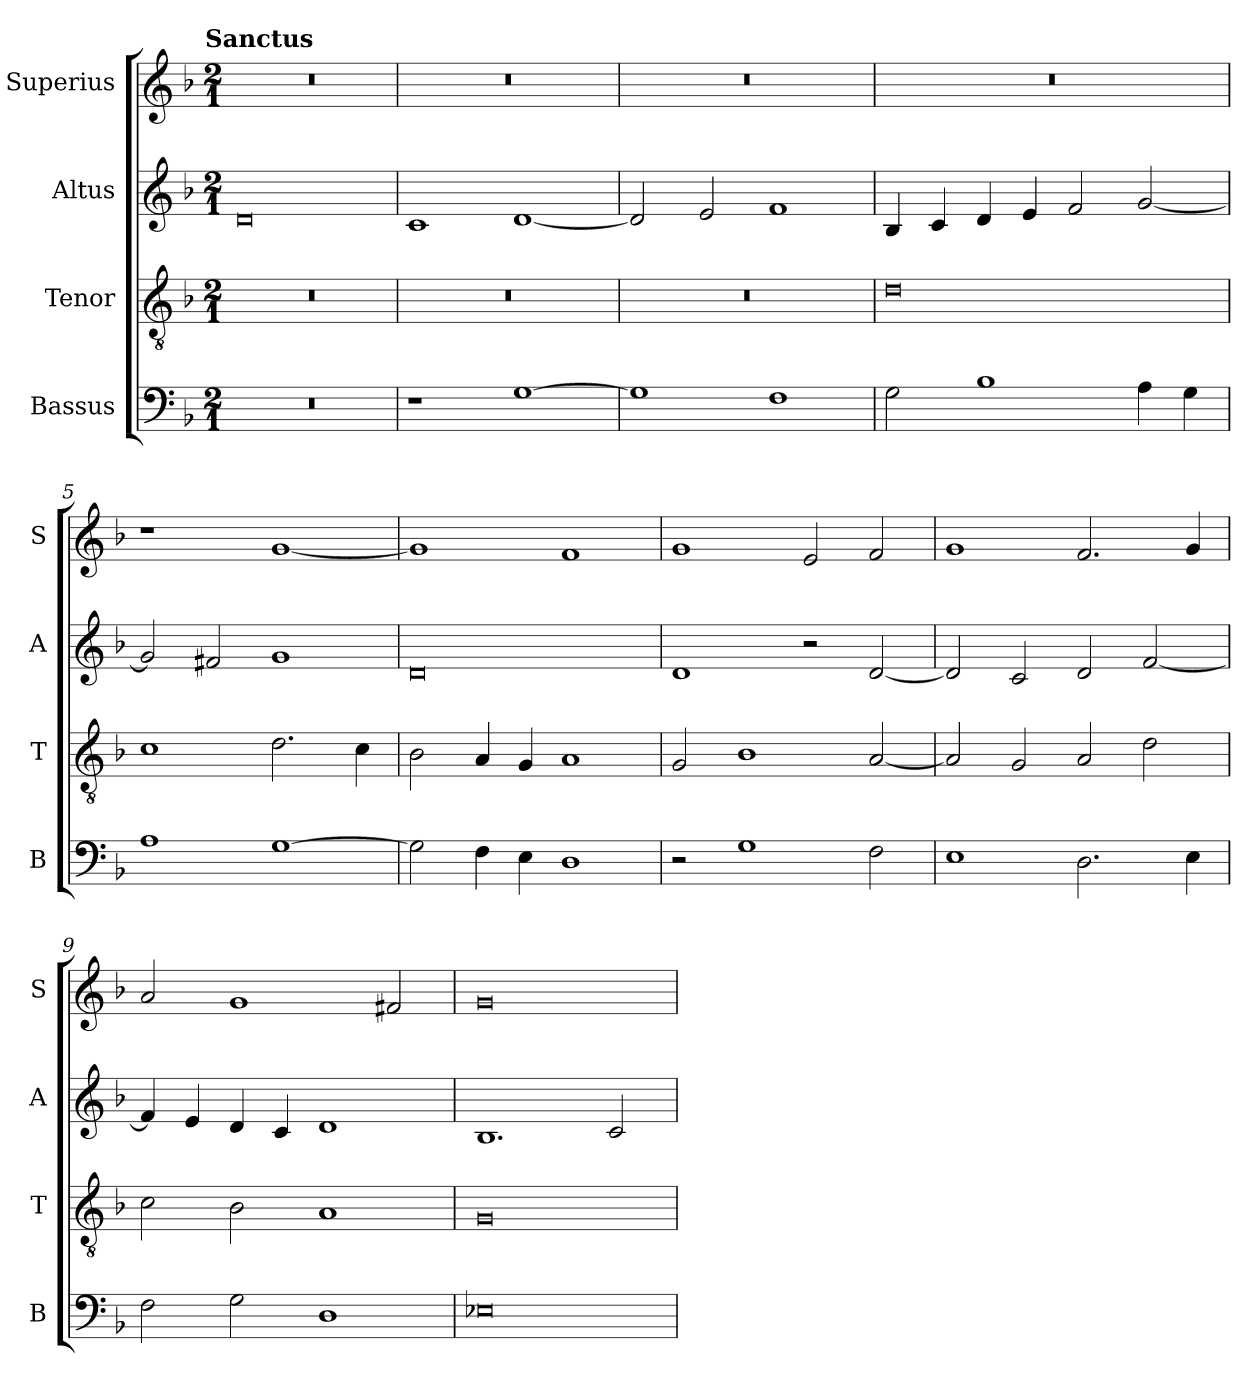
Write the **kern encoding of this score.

**kern	**kern	**kern	**kern
*part4	*part3	*part2	*part1
*staff4	*staff3	*staff2	*staff1
*I"Bassus	*I"Tenor	*I"Altus	*I"Superius
*I'B	*I'T	*I'A	*I'S
*clefF4	*clefGv2	*clefG2	*clefG2
*k[b-]	*k[b-]	*k[b-]	*k[b-]
*F:	*F:	*F:	*F:
!!LO:TX:omd:t=Sanctus
*M2/1	*M2/1	*M2/1	*M2/1
=1	=1	=1	=1
0r	0r	0d	0r
=2	=2	=2	=2
1r	0r	1c	0r
[1G	.	[1d	.
=3	=3	=3	=3
1G]	0r	2d]	0r
.	.	2e	.
1F	.	1f	.
=4	=4	=4	=4
2G	0d	4B-	0r
.	.	4c	.
1B-	.	4d	.
.	.	4e	.
.	.	2f	.
4A	.	[2g	.
4G	.	.	.
=5	=5	=5	=5
1A	1c	2g]	1r
.	.	2f#X	.
[1G	2.d	1g	[1g
.	4c	.	.
=6	=6	=6	=6
2G]	2B-	0d	1g]
4F	4A	.	.
4E	4G	.	.
1D	1A	.	1f
=7	=7	=7	=7
2r	2G	1d	1g
1G	1B-	.	.
.	.	2r	2e
2F	[2A	[2d	2f
=8	=8	=8	=8
1E	2A]	2d]	1g
.	2G	2c	.
2.D	2A	2d	2.f
.	2d	[2f	.
4E	.	.	4g
=9	=9	=9	=9
2F	2c	4f]	2a
.	.	4e	.
2G	2B-	4d	1g
.	.	4c	.
1D	1A	1d	.
.	.	.	2f#X
=10	=10	=10	=10
0E-X	0G	1.B-	0g
.	.	2c	.
=	=	=	=
*-	*-	*-	*-
